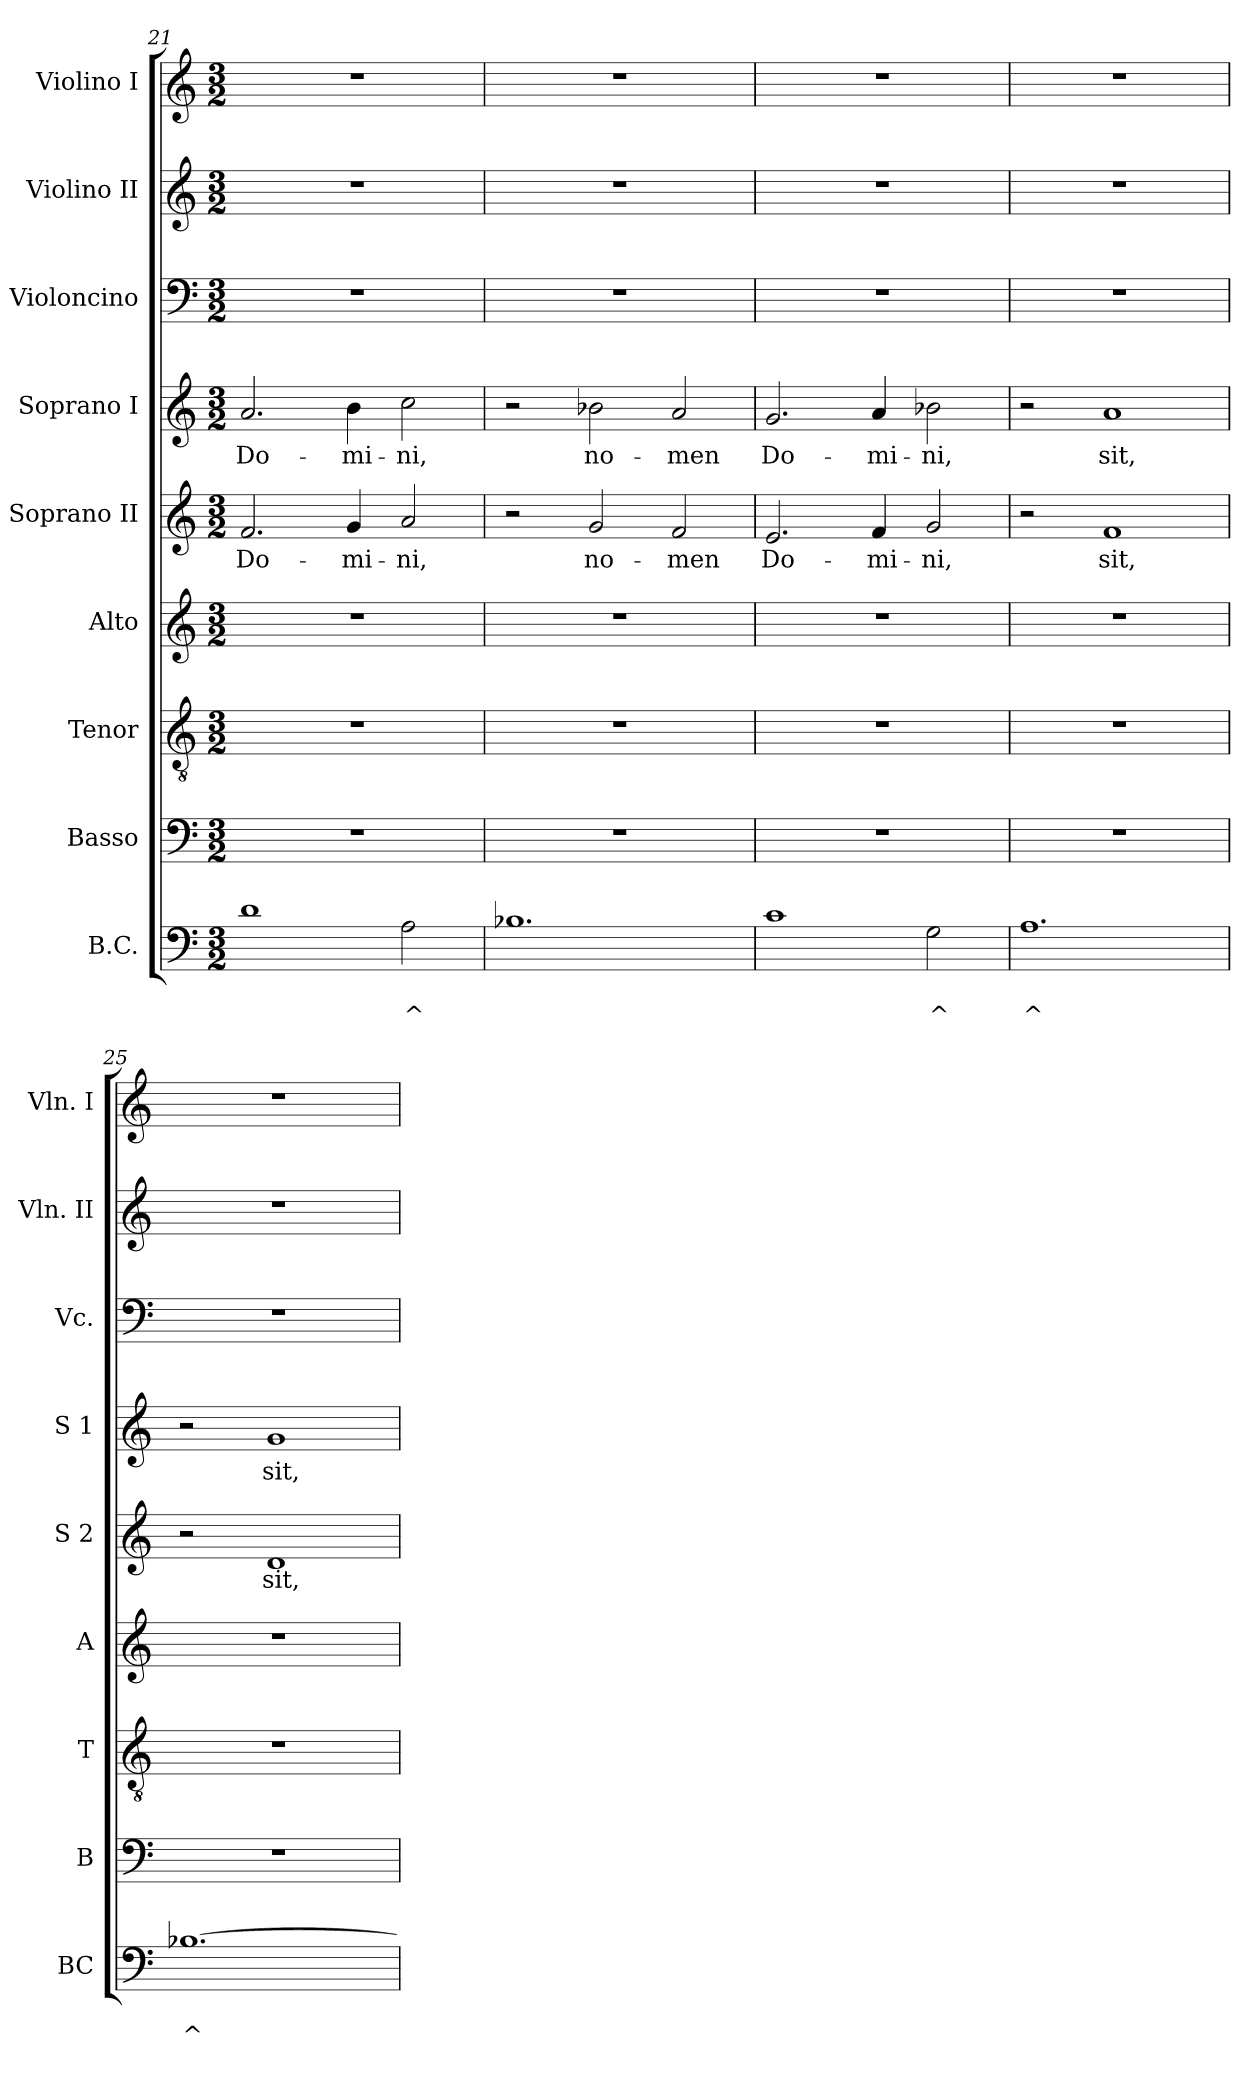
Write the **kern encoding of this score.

**kern	**text	**text	**kern	**kern	**kern	**kern	**text	**kern	**text	**kern	**kern	**kern
*part9	*part9	*part9	*part8	*part7	*part6	*part5	*part5	*part4	*part4	*part3	*part2	*part1
*staff9	*staff9	*staff9	*staff8	*staff7	*staff6	*staff5	*staff5	*staff4	*staff4	*staff3	*staff2	*staff1
*I"B.C.	*	*	*I"Basso	*I"Tenor	*I"Alto	*I"Soprano II	*	*I"Soprano I	*	*I"Violoncino	*I"Violino II	*I"Violino I
*I'BC	*	*	*I'B	*I'T	*I'A	*I'S 2	*	*I'S 1	*	*I'Vc.	*I'Vln. II	*I'Vln. I
*clefF4	*	*	*clefF4	*clefGv2	*clefG2	*clefG2	*	*clefG2	*	*clefF4	*clefG2	*clefG2
*k[]	*	*	*k[]	*k[]	*k[]	*k[]	*	*k[]	*	*k[]	*k[]	*k[]
*C:	*	*	*C:	*C:	*C:	*C:	*	*C:	*	*C:	*C:	*C:
*M3/2	*	*	*M3/2	*M3/2	*M3/2	*M3/2	*	*M3/2	*	*M3/2	*M3/2	*M3/2
=21	=21	=21	=21	=21	=21	=21	=21	=21	=21	=21	=21	=21
!	!	!	!	!	!	!	!LO:LY:b	!	!LO:LY:b	!	!	!
1d	.	.	1.r	1.r	1.r	2.f/	Do-	2.a/	Do-	1.r	1.r	1.r
!	!	!	!	!	!	!	!LO:LY:b	!	!LO:LY:b	!	!	!
.	.	.	.	.	.	4g/	-mi-	4b\	-mi-	.	.	.
!	!	!LO:LY:b	!	!	!	!	!LO:LY:b	!	!LO:LY:b	!	!	!
2A\	.	^	.	.	.	2a/	-ni,	2cc\	-ni,	.	.	.
=22	=22	=22	=22	=22	=22	=22	=22	=22	=22	=22	=22	=22
1.B-X	.	.	1.r	1.r	1.r	2r	.	2r	.	1.r	1.r	1.r
!	!	!	!	!	!	!	!LO:LY:b	!	!LO:LY:b	!	!	!
.	.	.	.	.	.	2g/	no-	2b-X\	no-	.	.	.
!	!	!	!	!	!	!	!LO:LY:b	!	!LO:LY:b	!	!	!
.	.	.	.	.	.	2f/	-men	2a/	-men	.	.	.
=23	=23	=23	=23	=23	=23	=23	=23	=23	=23	=23	=23	=23
!	!	!	!	!	!	!	!LO:LY:b	!	!LO:LY:b	!	!	!
1c	.	.	1.r	1.r	1.r	2.e/	Do-	2.g/	Do-	1.r	1.r	1.r
!	!	!	!	!	!	!	!LO:LY:b	!	!LO:LY:b	!	!	!
.	.	.	.	.	.	4f/	-mi-	4a/	-mi-	.	.	.
!	!	!LO:LY:b	!	!	!	!	!LO:LY:b	!	!LO:LY:b	!	!	!
2G\	.	^	.	.	.	2g/	-ni,	2b-X\	-ni,	.	.	.
=24	=24	=24	=24	=24	=24	=24	=24	=24	=24	=24	=24	=24
!	!	!LO:LY:b	!	!	!	!	!	!	!	!	!	!
1.A	.	^	1.r	1.r	1.r	2r	.	2r	.	1.r	1.r	1.r
!	!	!	!	!	!	!	!LO:LY:b	!	!LO:LY:b	!	!	!
.	.	.	.	.	.	1f	sit,	1a	sit,	.	.	.
!!LO:LB:g=z
=25	=25	=25	=25	=25	=25	=25	=25	=25	=25	=25	=25	=25
!	!	!LO:LY:b	!	!	!	!	!	!	!	!	!	!
[1.B-X	.	^	1.r	1.r	1.r	2r	.	2r	.	1.r	1.r	1.r
!	!	!	!	!	!	!	!LO:LY:b	!	!LO:LY:b	!	!	!
.	.	.	.	.	.	1d	sit,	1g	sit,	.	.	.
=	=	=	=	=	=	=	=	=	=	=	=	=
*-	*-	*-	*-	*-	*-	*-	*-	*-	*-	*-	*-	*-
